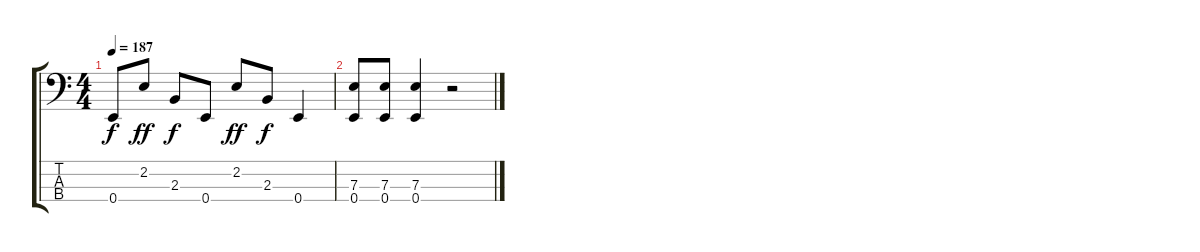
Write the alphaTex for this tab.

\track "" {instrument electricbasspick}
\staff {score tabs}
\tuning (G2 D2 A1 E1) {hide}
\ts (4 4)
\tempo 187
\clef f4
\ks c
0.4.8{dy f} 2.2.8{dy ff} 2.3.8{dy f} 0.4.8 2.2.8{dy ff} 2.3.8{dy f} 0.4.4 |
(7.3 0.4).8 (7.3 0.4).8 (7.3 0.4).4 r.2
